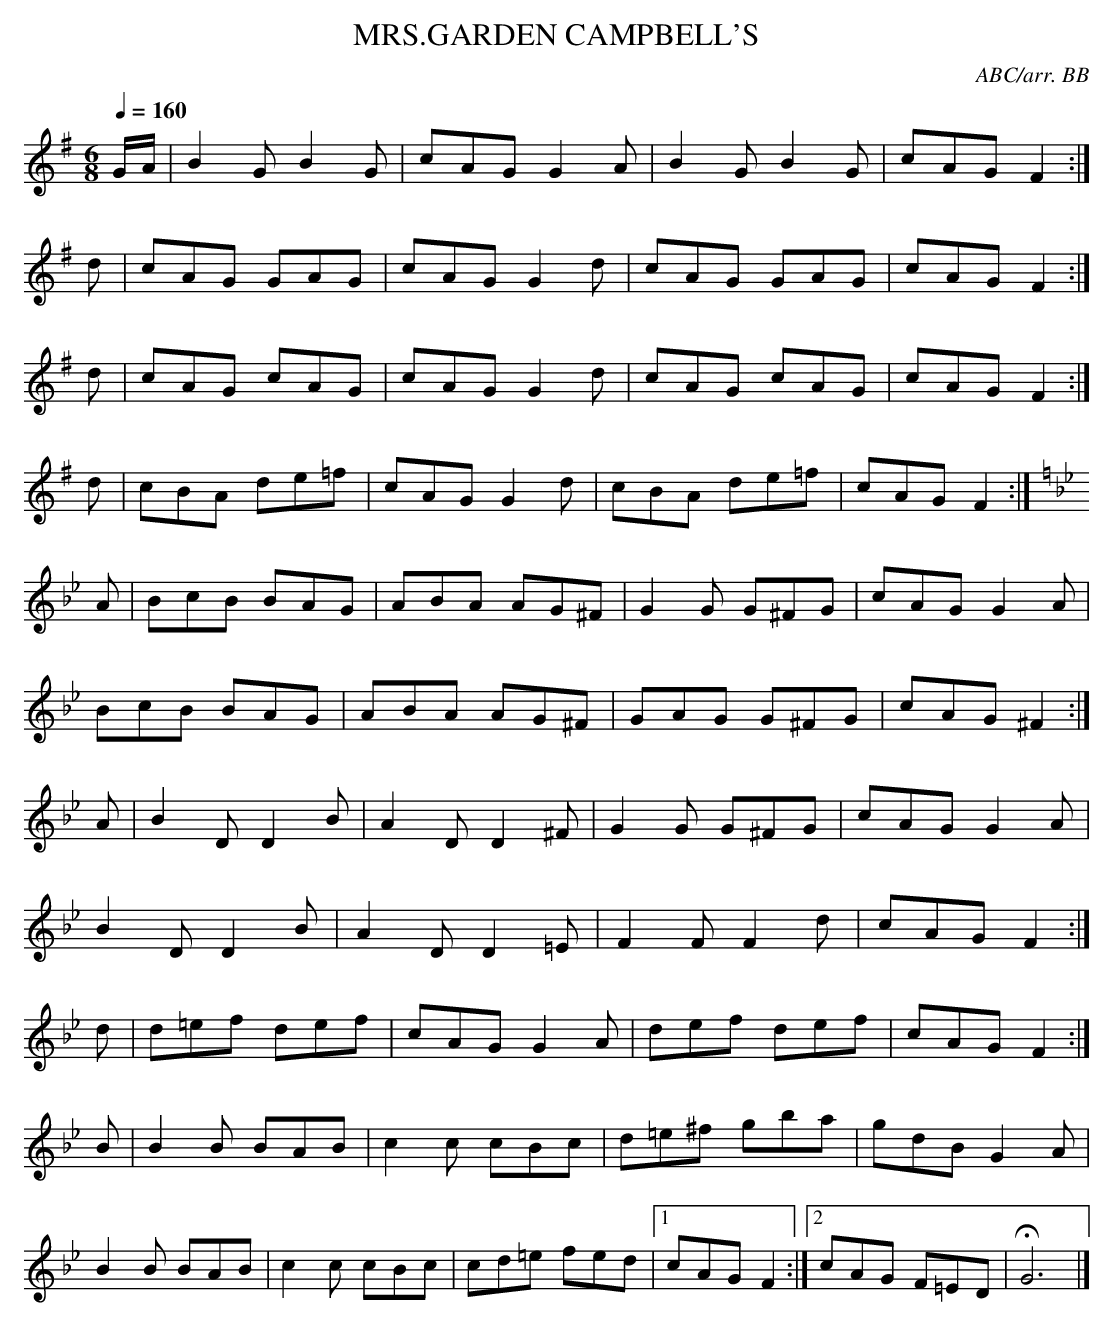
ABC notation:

X:1
T:MRS.GARDEN CAMPBELL'S
C:ABC/arr. BB
M:6/8
Q:1/4=160
K:G
G/A/|B2G B2G|cAG G2A|B2G B2G|cAG F2:|
d|cAG GAG|cAG G2d|cAG GAG|cAG F2:|
d|cAG cAG|cAG G2d|cAG cAG|cAG F2:|
d|cBA de=f|cAG G2d|cBA de=f|cAG F2:|
K:Gm
A|BcB BAG|ABA AG^F|G2G G^FG|cAG G2A|
BcB BAG|ABA AG^F|GAG G^FG|cAG ^F2:|
A|B2D D2B|A2D D2^F|G2G G^FG|cAG G2A|
B2D D2B|A2D D2=E|F2F F2d|cAG F2:|
d|d=ef def|cAG G2A|def def|cAG F2:|
B|B2B BAB|c2c cBc|d=e^f gba|gdB G2A|
B2B BAB|c2c cBc|cd=e fed|1cAG F2:|\
[2 cAG F=ED|HG6|]
